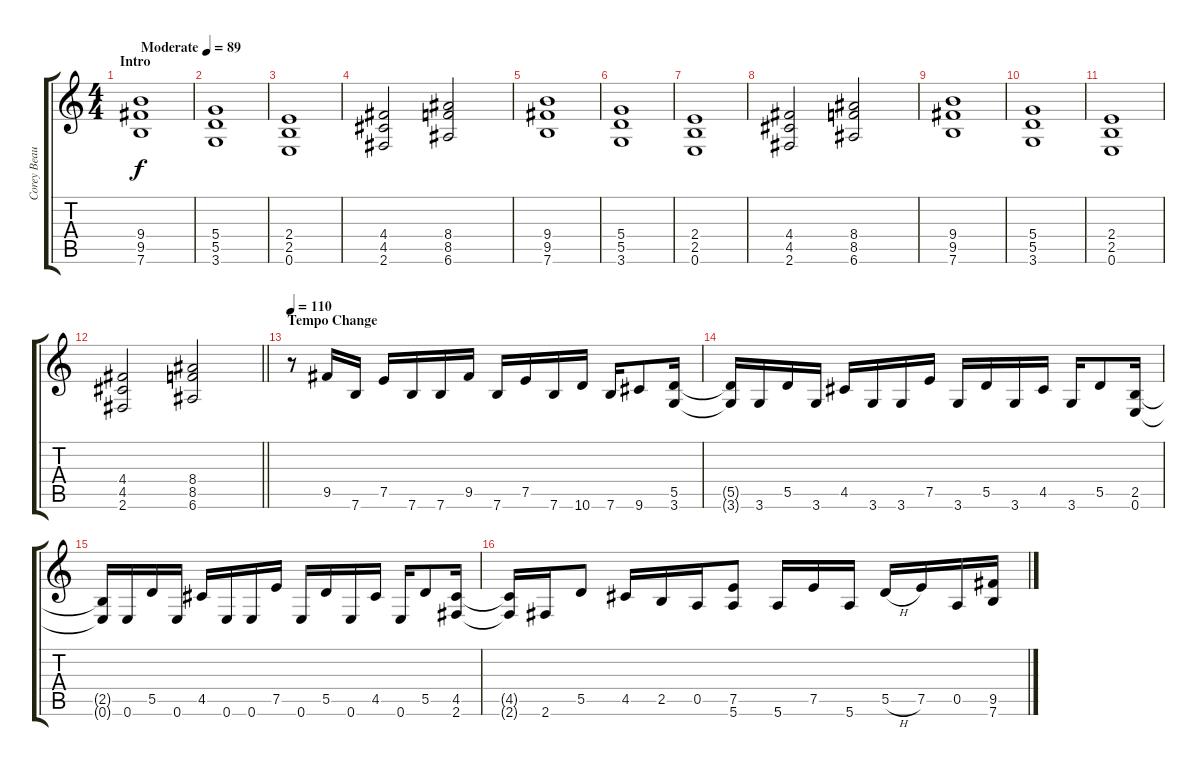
\track ("Corey Beaulieu" "Corey Beau") {instrument overdrivenguitar}
\staff {score tabs}
\tuning (E4 B3 G3 D3 A2 E2) {hide}
\ts (4 4)
\section ("" "Intro")
\tempo (89 "Moderate")
\clef g2
\ks c
(9.4 9.5 7.6).1{dy f instrument overdrivenguitar} |
(5.4 5.5 3.6).1 |
(2.4 2.5 0.6).1 |
(4.4 4.5 2.6).2 (8.4 8.5 6.6).2 |
(9.4 9.5 7.6).1 |
(5.4 5.5 3.6).1 |
(2.4 2.5 0.6).1 |
(4.4 4.5 2.6).2 (8.4 8.5 6.6).2 |
(9.4 9.5 7.6).1 |
(5.4 5.5 3.6).1 |
(2.4 2.5 0.6).1 |
\barLineRight lightlight
(4.4 4.5 2.6).2 (8.4 8.5 6.6).2 |
\section ("" "Tempo Change")
\tempo 110
r.8 9.5.16 7.6.16 7.5.16 7.6.16 7.6.16 9.5.16 7.6.16 7.5.16 7.6.16 10.6.16 7.6.16 9.6.8 (5.5 3.6).16 |
(5.5{t} 3.6{t}).16 3.6.16 5.5.16 3.6.16 4.5.16 3.6.16 3.6.16 7.5.16 3.6.16 5.5.16 3.6.16 4.5.16 3.6.16 5.5.8 (2.5 0.6).16 |
(2.5{t} 0.6{t}).16 0.6.16 5.5.16 0.6.16 4.5.16 0.6.16 0.6.16 7.5.16 0.6.16 5.5.16 0.6.16 4.5.16 0.6.16 5.5.8 (4.5 2.6).16 |
(4.5{t} 2.6{t}).16 2.6.16 5.5.8 4.5.16 2.5.16 0.5.16 (7.5 5.6).8 5.6.16 7.5.16 5.6.16 5.5{h}.16 7.5.16 0.5.16 (9.5 7.6).16
